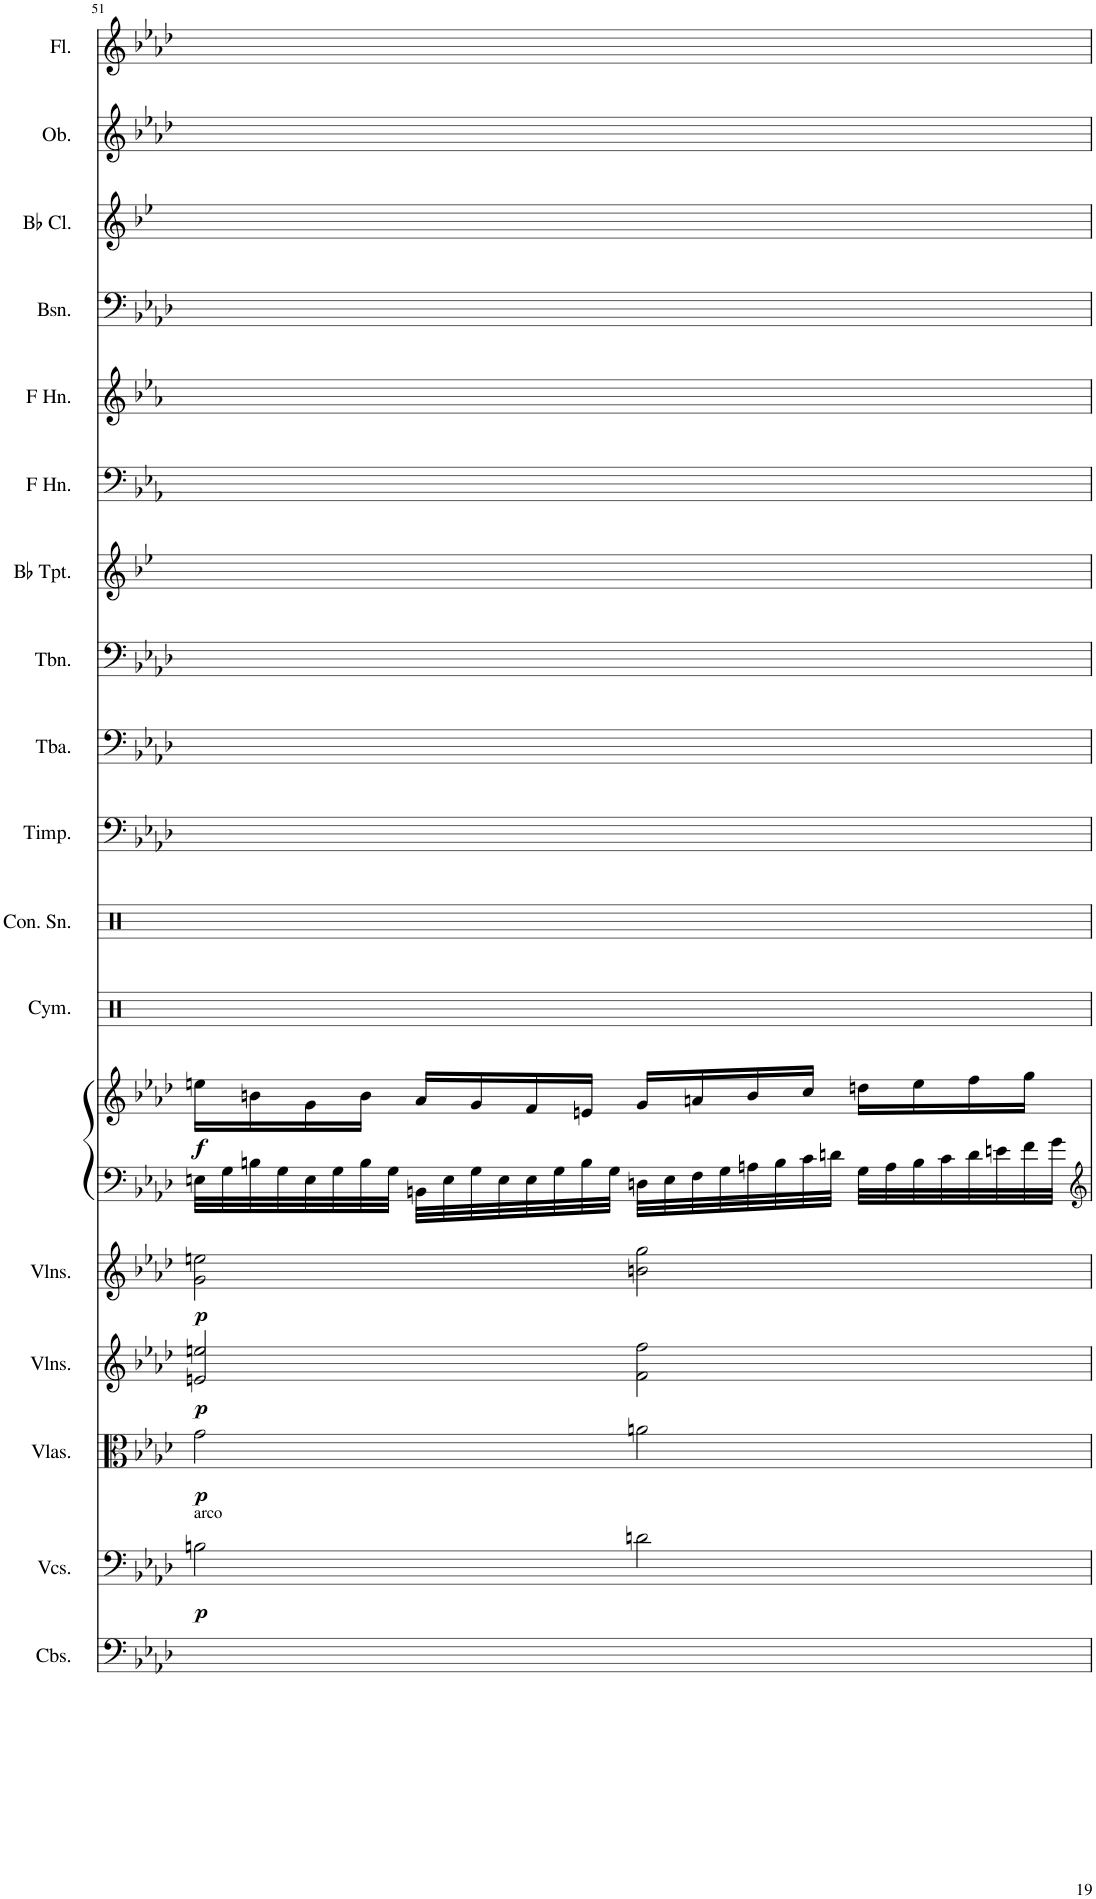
**kern	**kern	**dynam	**kern	**dynam	**kern	**dynam	**kern	**dynam	**kern	**kern	**dynam	**kern	**kern	**kern	**kern	**kern	**kern	**kern	**kern	**kern	**kern	**kern	**kern
*part18	*part17	*part17	*part16	*part16	*part15	*part15	*part14	*part14	*part13	*part13	*part13	*part12	*part11	*part10	*part9	*part8	*part7	*part6	*part5	*part4	*part3	*part2	*part1
*staff19	*staff18	*staff18	*staff17	*staff17	*staff16	*staff16	*staff15	*staff15	*staff14	*staff13	*staff13/14	*staff12	*staff11	*staff10	*staff9	*staff8	*staff7	*staff6	*staff5	*staff4	*staff3	*staff2	*staff1
*I"Contrabasses	*I"Violoncellos	*	*I"Violas	*	*I"Violins	*	*I"Violins	*	*I"Piano	*	*	*I"Cymbal	*I"Concert Snare Drum	*I"Timpani	*I"Tuba	*I"Trombone	*I"Bb Trumpet	*I"Horn in F	*I"Horn in F	*I"Bassoon	*I"Bb Clarinet	*I"Oboe	*I"Flute
*I'Cbs.	*I'Vcs.	*	*I'Vlas.	*	*I'Vlns.	*	*I'Vlns.	*	*I'Pno	*	*	*I'Cym.	*I'Con. Sn.	*I'Timp.	*I'Tba.	*I'Tbn.	*I'Bb Tpt.	*	*	*I'Bsn.	*I'Bb Cl.	*I'Ob.	*I'Fl.
!!LO:PB:g=z
*clefF4	*clefF4	*	*clefC3	*	*clefG2	*	*clefG2	*	*clefF4	*clefG2	*	*clefX	*clefX	*clefF4	*clefF4	*clefF4	*clefG2	*clefF4	*clefG2	*clefF4	*clefG2	*clefG2	*clefG2
*Trd7c12	*	*	*	*	*	*	*	*	*	*	*	*	*	*	*	*	*Trd1c2	*Trd4c7	*Trd4c7	*	*Trd1c2	*	*
*k[b-e-a-d-]	*k[b-e-a-d-]	*	*k[b-e-a-d-]	*	*k[b-e-a-d-]	*	*k[b-e-a-d-]	*	*k[b-e-a-d-]	*k[b-e-a-d-]	*	*k[]	*k[]	*k[b-e-a-d-]	*k[b-e-a-d-]	*k[b-e-a-d-]	*k[b-e-]	*k[b-e-a-]	*k[b-e-a-]	*k[b-e-a-d-]	*k[b-e-]	*k[b-e-a-d-]	*k[b-e-a-d-]
*f:	*f:	*	*f:	*	*f:	*	*f:	*	*f:	*f:	*	*	*	*f:	*f:	*f:	*g:	*c:	*c:	*f:	*g:	*f:	*f:
*M4/4	*M4/4	*	*M4/4	*	*M4/4	*	*M4/4	*	*M4/4	*M4/4	*	*M4/4	*M4/4	*M4/4	*M4/4	*M4/4	*M4/4	*M4/4	*M4/4	*M4/4	*M4/4	*M4/4	*M4/4
=51	=51	=51	=51	=51	=51	=51	=51	=51	=51	=51	=51	=51	=51	=51	=51	=51	=51	=51	=51	=51	=51	=51	=51
!	!LO:TX:a:t=arco	!	!	!	!	!	!	!	!	!	!	!	!	!	!	!	!	!	!	!	!	!	!
!	!	!LO:DY:b	!	!LO:DY:b	!	!LO:DY:b	!	!LO:DY:b	!	!	!LO:DY:b	!	!	!	!	!	!	!	!	!	!	!	!
1ryy	2Bn\	p	2g\	p	2en/ 2een/	p	2g\ 2een\	p	32En\LLL	16een\LL	f	1ryy	1ryy	1ryy	1ryy	1ryy	1ryy	1ryy	1ryy	1ryy	1ryy	1ryy	1ryy
.	.	.	.	.	.	.	.	.	32G\	.	.	.	.	.	.	.	.	.	.	.	.	.	.
.	.	.	.	.	.	.	.	.	32Bn\	16bn\	.	.	.	.	.	.	.	.	.	.	.	.	.
.	.	.	.	.	.	.	.	.	32G\	.	.	.	.	.	.	.	.	.	.	.	.	.	.
.	.	.	.	.	.	.	.	.	32E\	16g\	.	.	.	.	.	.	.	.	.	.	.	.	.
.	.	.	.	.	.	.	.	.	32G\	.	.	.	.	.	.	.	.	.	.	.	.	.	.
.	.	.	.	.	.	.	.	.	32B\	16b\JJ	.	.	.	.	.	.	.	.	.	.	.	.	.
.	.	.	.	.	.	.	.	.	32G\JJJ	.	.	.	.	.	.	.	.	.	.	.	.	.	.
.	.	.	.	.	.	.	.	.	32BBn\LLL	16a-/LL	.	.	.	.	.	.	.	.	.	.	.	.	.
.	.	.	.	.	.	.	.	.	32E\	.	.	.	.	.	.	.	.	.	.	.	.	.	.
.	.	.	.	.	.	.	.	.	32G\	16g/	.	.	.	.	.	.	.	.	.	.	.	.	.
.	.	.	.	.	.	.	.	.	32E\	.	.	.	.	.	.	.	.	.	.	.	.	.	.
.	.	.	.	.	.	.	.	.	32E\	16f/	.	.	.	.	.	.	.	.	.	.	.	.	.
.	.	.	.	.	.	.	.	.	32G\	.	.	.	.	.	.	.	.	.	.	.	.	.	.
.	.	.	.	.	.	.	.	.	32B\	16en/JJ	.	.	.	.	.	.	.	.	.	.	.	.	.
.	.	.	.	.	.	.	.	.	32G\JJJ	.	.	.	.	.	.	.	.	.	.	.	.	.	.
.	2dn\	.	2an\	.	2f\ 2ff\	.	2bn\ 2gg\	.	32Dn\LLL	16g/LL	.	.	.	.	.	.	.	.	.	.	.	.	.
.	.	.	.	.	.	.	.	.	32E\	.	.	.	.	.	.	.	.	.	.	.	.	.	.
.	.	.	.	.	.	.	.	.	32F\	16an/	.	.	.	.	.	.	.	.	.	.	.	.	.
.	.	.	.	.	.	.	.	.	32G\	.	.	.	.	.	.	.	.	.	.	.	.	.	.
.	.	.	.	.	.	.	.	.	32An\	16b/	.	.	.	.	.	.	.	.	.	.	.	.	.
.	.	.	.	.	.	.	.	.	32B\	.	.	.	.	.	.	.	.	.	.	.	.	.	.
.	.	.	.	.	.	.	.	.	32c\	16cc/JJ	.	.	.	.	.	.	.	.	.	.	.	.	.
.	.	.	.	.	.	.	.	.	32dn\JJJ	.	.	.	.	.	.	.	.	.	.	.	.	.	.
.	.	.	.	.	.	.	.	.	32G\LLL	16ddn\LL	.	.	.	.	.	.	.	.	.	.	.	.	.
.	.	.	.	.	.	.	.	.	32A\	.	.	.	.	.	.	.	.	.	.	.	.	.	.
.	.	.	.	.	.	.	.	.	32B\	16ee\	.	.	.	.	.	.	.	.	.	.	.	.	.
.	.	.	.	.	.	.	.	.	32c\	.	.	.	.	.	.	.	.	.	.	.	.	.	.
.	.	.	.	.	.	.	.	.	32d\	16ff\	.	.	.	.	.	.	.	.	.	.	.	.	.
.	.	.	.	.	.	.	.	.	32en\	.	.	.	.	.	.	.	.	.	.	.	.	.	.
.	.	.	.	.	.	.	.	.	32f\	16gg\JJ	.	.	.	.	.	.	.	.	.	.	.	.	.
.	.	.	.	.	.	.	.	.	32g\JJJ	.	.	.	.	.	.	.	.	.	.	.	.	.	.
=	=	=	=	=	=	=	=	=	=	=	=	=	=	=	=	=	=	=	=	=	=	=	=
*-	*-	*-	*-	*-	*-	*-	*-	*-	*-	*-	*-	*-	*-	*-	*-	*-	*-	*-	*-	*-	*-	*-	*-
